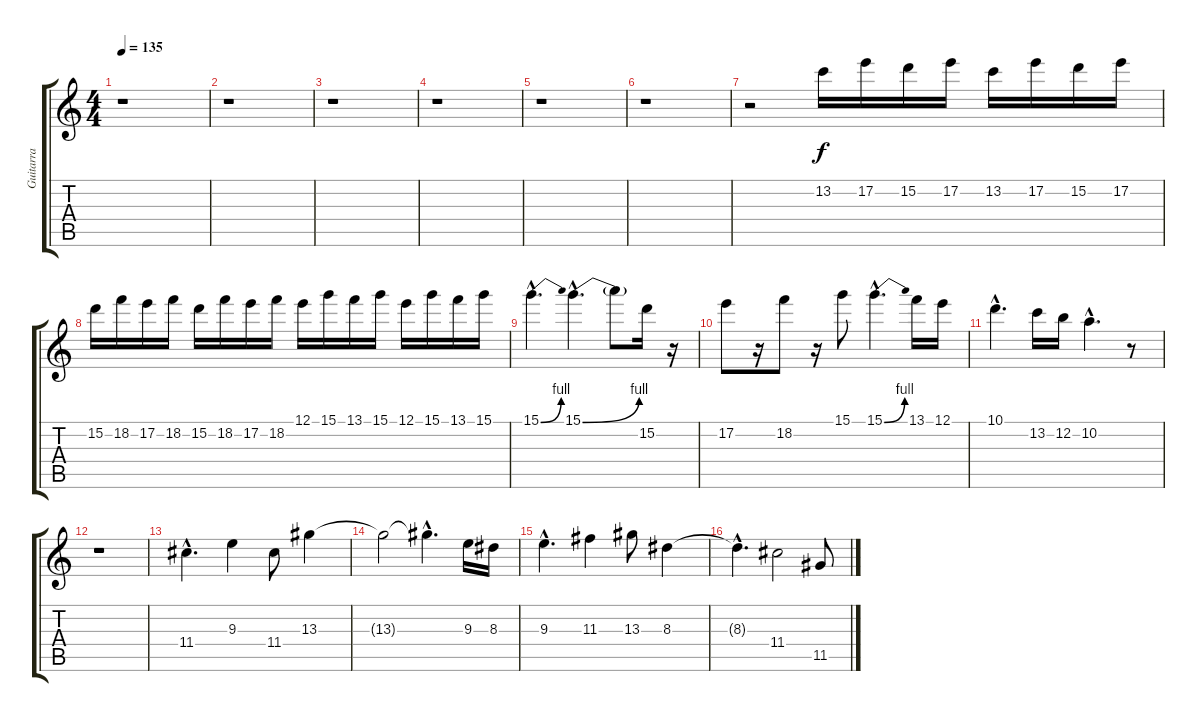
\track ("Guitarra" "Guitarra") {instrument distortionguitar}
\staff {score tabs}
\tuning (E4 B3 G3 D3 A2 E2) {hide}
\ts (4 4)
\tempo 135
\clef g2
\ks c
r.1{dy f} |
r.1 |
r.1 |
r.1 |
r.1 |
r.1 |
r.2 13.2.16 17.2.16 15.2.16 17.2.16 13.2.16 17.2.16 15.2.16 17.2.16 |
15.2.16 18.2.16 17.2.16 18.2.16 15.2.16 18.2.16 17.2.16 18.2.16 12.1.16 15.1.16 13.1.16 15.1.16 12.1.16 15.1.16 13.1.16 15.1.16 |
15.1{be (bend 0 0 60 4) hac}.4{d} 15.1{be (bend 0 0 60 4) hac}.4{d} 15.1{t}.8 15.2.16 r.16 |
17.2.8 r.16 18.2.8 r.16 15.1.8 15.1{be (bend 0 0 60 4) hac}.4{d} 13.1.16 12.1.16 |
10.1{hac}.4{d} 13.2.16 12.2.16 10.2{hac}.4{d} r.8 |
r.1 |
11.4{hac}.4{d} 9.3.4 11.4.8 13.3.4 |
13.3{t}.2 13.3{hac t}.4{d} 9.3.16 8.3.16 |
9.3{hac}.4{d} 11.3.4 13.3.8 8.3.4 |
8.3{hac t}.4{d} 11.4.2 11.5.8
